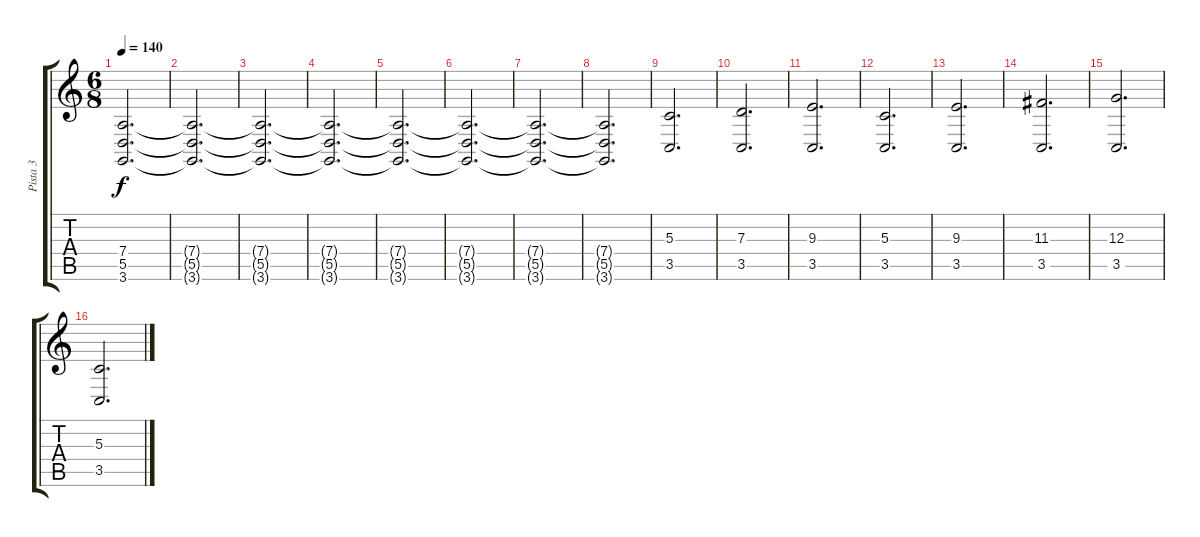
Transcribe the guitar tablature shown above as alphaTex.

\track ("Pista 3" "Pista 3") {instrument stringensemble1}
\staff {score tabs}
\tuning (E4 B3 G3 D3 A2 E2) {hide}
\ts (6 8)
\tempo 140
\clef g2
\ks c
(7.4 5.5 3.6).2{d dy f volume 12} |
(7.4{t} 5.5{t} 3.6{t}).2{d} |
(7.4{t} 5.5{t} 3.6{t}).2{d} |
(7.4{t} 5.5{t} 3.6{t}).2{d} |
(7.4{t} 5.5{t} 3.6{t}).2{d} |
(7.4{t} 5.5{t} 3.6{t}).2{d} |
(7.4{t} 5.5{t} 3.6{t}).2{d} |
(7.4{t} 5.5{t} 3.6{t}).2{d} |
(5.3 3.5).2{d} |
(7.3 3.5).2{d} |
(9.3 3.5).2{d} |
(5.3 3.5).2{d} |
(9.3 3.5).2{d} |
(11.3 3.5).2{d} |
(12.3 3.5).2{d} |
(5.3 3.5).2{d}
